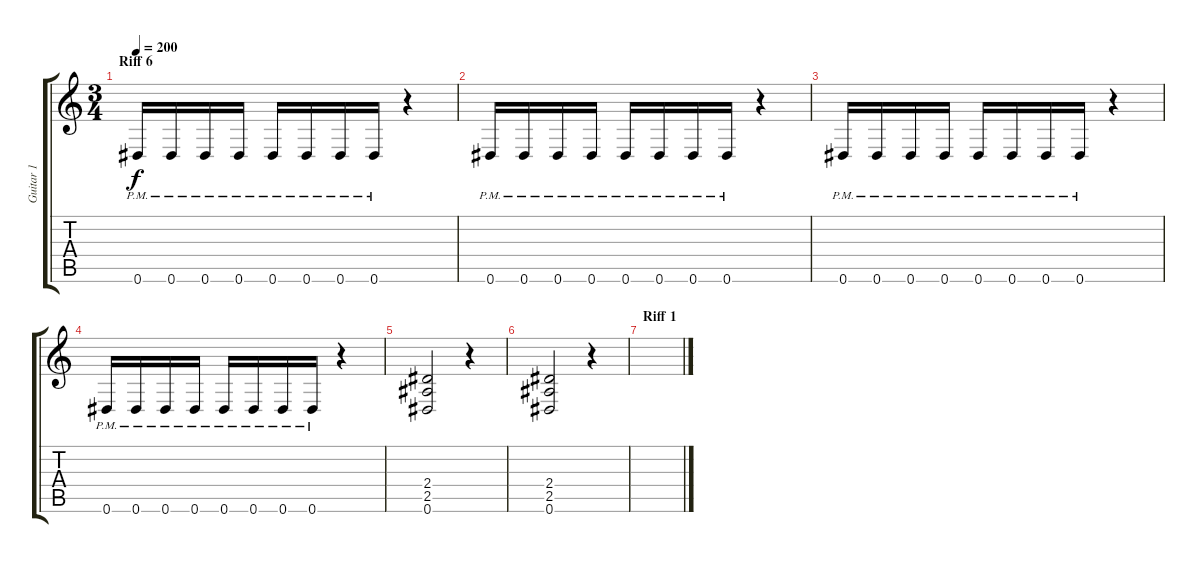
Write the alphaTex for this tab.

\track ("Guitar 1" "Guitar 1") {instrument distortionguitar}
\staff {score tabs}
\tuning (Eb4 Bb3 Gb3 Db3 Ab2 Eb2) {hide}
\ts (3 4)
\section ("" "Riff 6")
\tempo 200
\clef g2
\ks c
0.6{pm}.16{dy f} 0.6{pm}.16 0.6{pm}.16 0.6{pm}.16 0.6{pm}.16 0.6{pm}.16 0.6{pm}.16 0.6{pm}.16 r.4 |
0.6{pm}.16 0.6{pm}.16 0.6{pm}.16 0.6{pm}.16 0.6{pm}.16 0.6{pm}.16 0.6{pm}.16 0.6{pm}.16 r.4 |
0.6{pm}.16 0.6{pm}.16 0.6{pm}.16 0.6{pm}.16 0.6{pm}.16 0.6{pm}.16 0.6{pm}.16 0.6{pm}.16 r.4 |
0.6{pm}.16 0.6{pm}.16 0.6{pm}.16 0.6{pm}.16 0.6{pm}.16 0.6{pm}.16 0.6{pm}.16 0.6{pm}.16 r.4 |
(2.4 2.5 0.6).2 r.4 |
(2.4 2.5 0.6).2 r.4 |
\section ("" "Riff 1")
